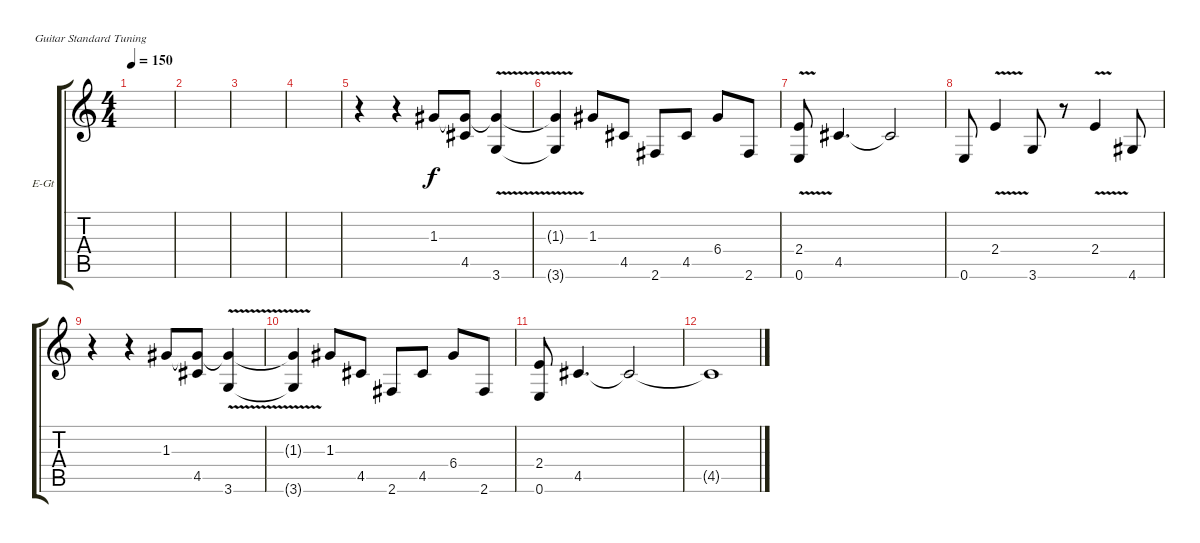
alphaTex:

\bracketExtendMode groupsimilarinstruments
\firstSystemTrackNameOrientation horizontal
\otherSystemsTrackNameOrientation horizontal
\track ("Electric Guitar" "E-Gt") {instrument electricguitarclean}
\staff {score tabs}
\tuning (E4 B3 G3 D3 A2 E2)
\ts (4 4)
\tempo 150
\clef g2
\scale
0.333333
\ks c
|
\scale
0.333333 |
\scale
0.333333 |
\scale
0.333333 |
\scale
0.333333 r.4 r.4 1.3.8 (4.5 1.3{t}).8 (3.6{v} 1.3{t}).4 |
\scale
0.333333 (1.3{t} 3.6{v t}).4 1.3.8 4.5.8 2.6.8 4.5.8 6.4.8 2.6.8 |
\scale
0.333333 (0.6{v} 2.4{v}).8 4.5.4{d} 4.5{t}.2 |
\scale
0.333333 0.6.8 2.4{v}.4 3.6.8 r.8 2.4{v}.4 4.6.8 |
\scale
0.333333 r.4 r.4 1.3.8 (4.5 1.3{t}).8 (3.6{v} 1.3{t}).4 |
\scale
0.333333 (1.3{t} 3.6{v t}).4 1.3.8 4.5.8 2.6.8 4.5.8 6.4.8 2.6.8 |
\scale
0.333333 (0.6 2.4).8 4.5.4{d} 4.5{t}.2 |
\scale
0.333333 4.5{t}.1 |
\scale
0.333333 |
\scale
0.333333 |
\scale
0.333333 |
\scale
0.333333
